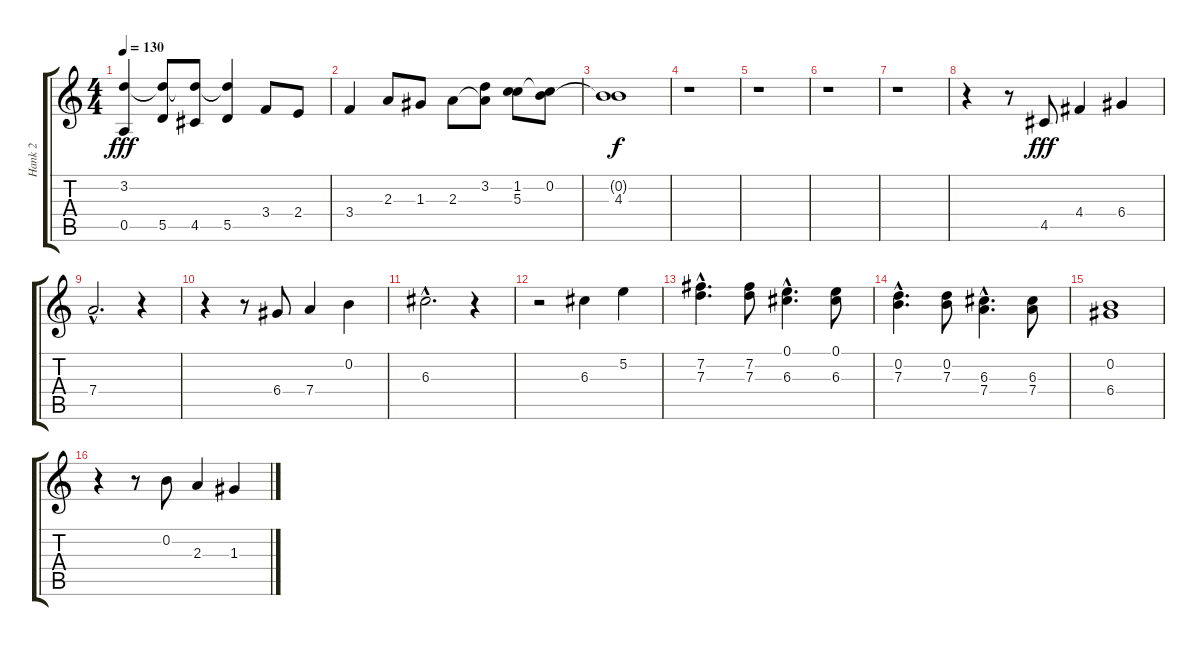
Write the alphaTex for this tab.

\track ("Hank 2" "Hank 2") {instrument electricguitarjazz}
\staff {score tabs}
\tuning (E4 B3 G3 D3 A2 E2) {hide}
\ts (4 4)
\tempo 130
\clef g2
\ks c
(3.2{t} 0.5).4{dy fff} (3.2{t} 5.5).8 (3.2{t} 4.5).8 (3.2{t} 5.5).4 3.4.8 2.4.8 |
3.4.4 2.3.8 1.3.8 2.3.8 (3.2 2.3{t}).8 (1.2 5.3).8 (0.2 5.3{t}).8 |
(0.2{t} 4.3).1{dy f} |
r.1 |
r.1 |
r.1 |
r.1 |
r.4 r.8 4.5.8{dy fff} 4.4.4 6.4.4 |
7.4{hac}.2{d} r.4 |
r.4 r.8 6.4.8 7.4.4 0.2.4 |
6.3{hac}.2{d} r.4 |
r.2 6.3.4 5.2.4 |
(7.2{hac} 7.3{hac}).4{d} (7.2 7.3).8 (0.1{hac} 6.3{hac}).4{d} (0.1 6.3).8 |
(0.2{hac} 7.3{hac}).4{d} (0.2 7.3).8 (6.3{hac} 7.4{hac}).4{d} (6.3 7.4).8 |
(0.2 6.4).1 |
r.4 r.8 0.2.8 2.3.4 1.3.4
